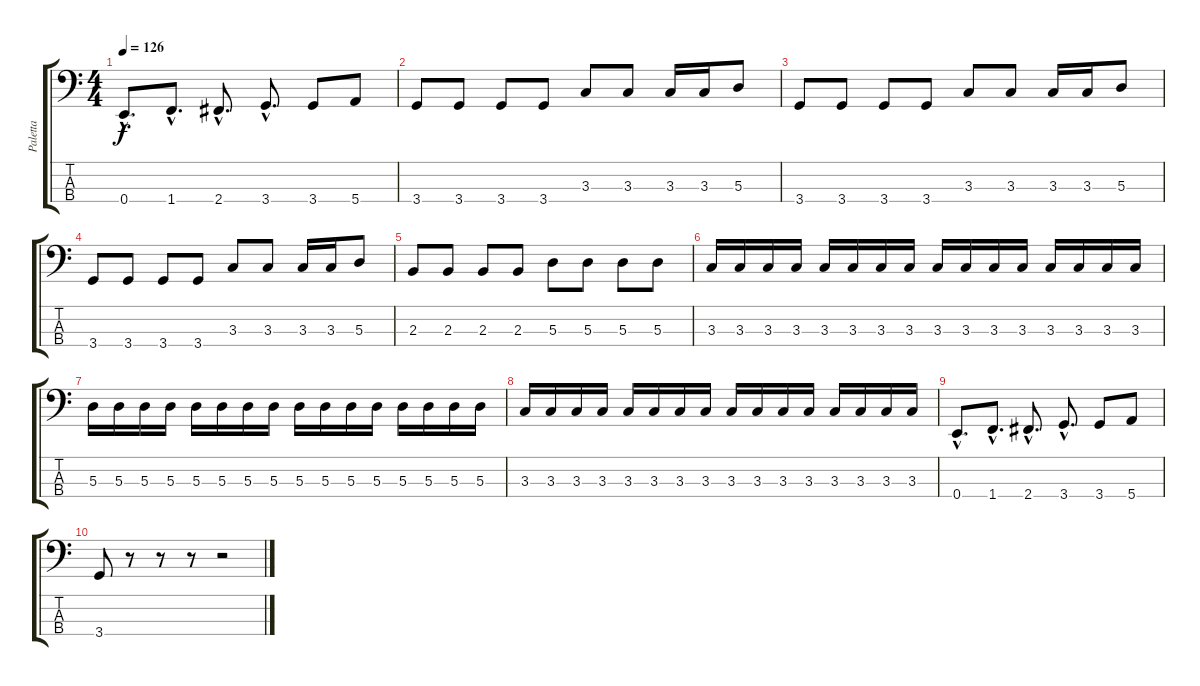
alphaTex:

\track ("Paletta" "Paletta") {instrument electricbasspick}
\staff {score tabs}
\tuning (G2 D2 A1 E1) {hide}
\ts (4 4)
\tempo 126
\clef f4
\ks c
0.4{hac}.8{d dy f} 1.4{hac}.8{d} 2.4{hac}.8{d} 3.4{hac}.8{d} 3.4.8 5.4.8 |
3.4.8 3.4.8 3.4.8 3.4.8 3.3.8 3.3.8 3.3.16 3.3.16 5.3.8 |
3.4.8 3.4.8 3.4.8 3.4.8 3.3.8 3.3.8 3.3.16 3.3.16 5.3.8 |
3.4.8 3.4.8 3.4.8 3.4.8 3.3.8 3.3.8 3.3.16 3.3.16 5.3.8 |
2.3.8 2.3.8 2.3.8 2.3.8 5.3.8 5.3.8 5.3.8 5.3.8 |
3.3.16 3.3.16 3.3.16 3.3.16 3.3.16 3.3.16 3.3.16 3.3.16 3.3.16 3.3.16 3.3.16 3.3.16 3.3.16 3.3.16 3.3.16 3.3.16 |
5.3.16 5.3.16 5.3.16 5.3.16 5.3.16 5.3.16 5.3.16 5.3.16 5.3.16 5.3.16 5.3.16 5.3.16 5.3.16 5.3.16 5.3.16 5.3.16 |
3.3.16 3.3.16 3.3.16 3.3.16 3.3.16 3.3.16 3.3.16 3.3.16 3.3.16 3.3.16 3.3.16 3.3.16 3.3.16 3.3.16 3.3.16 3.3.16 |
0.4{hac}.8{d} 1.4{hac}.8{d} 2.4{hac}.8{d} 3.4{hac}.8{d} 3.4.8 5.4.8 |
3.4.8 r.8 r.8 r.8 r.2
